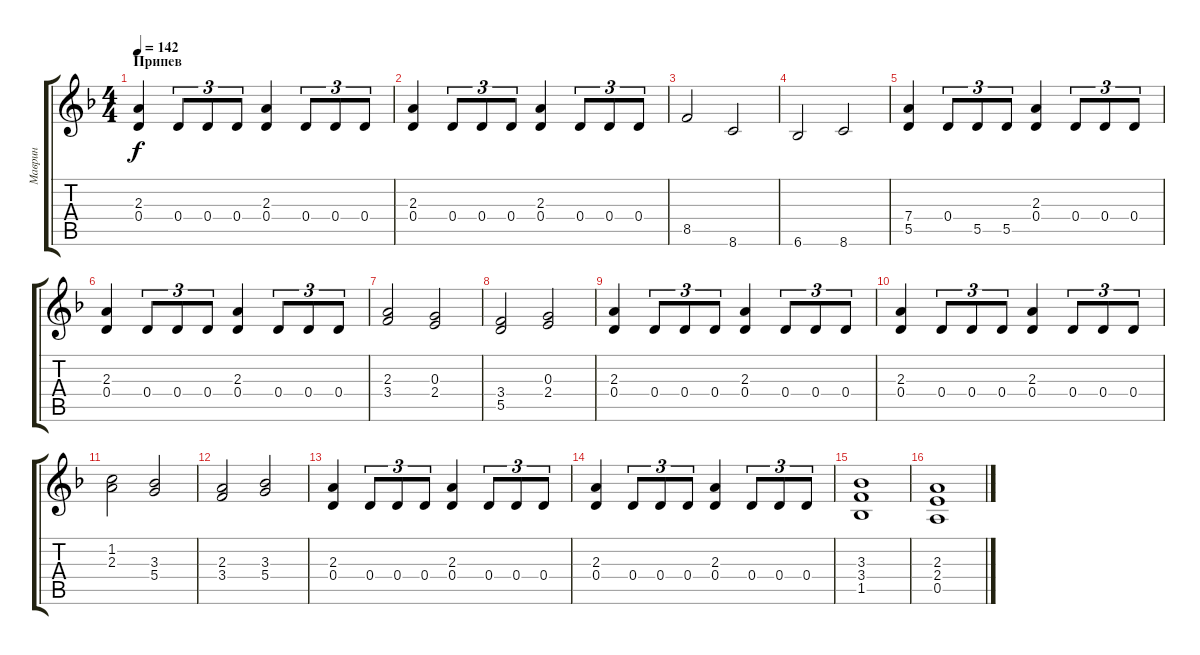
\track ("Маврин" "Маврин") {instrument distortionguitar}
\staff {score tabs}
\tuning (E4 B3 G3 D3 A2 E2) {hide}
\ts (4 4)
\section ("" "Припев")
\tempo 142
\clef g2
\ks dminor
(2.3 0.4).4{dy f} 0.4.8{tu (3 2)} 0.4.8{tu (3 2)} 0.4.8{tu (3 2)} (2.3 0.4).4 0.4.8{tu (3 2)} 0.4.8{tu (3 2)} 0.4.8{tu (3 2)} |
(2.3 0.4).4 0.4.8{tu (3 2)} 0.4.8{tu (3 2)} 0.4.8{tu (3 2)} (2.3 0.4).4 0.4.8{tu (3 2)} 0.4.8{tu (3 2)} 0.4.8{tu (3 2)} |
8.5.2 8.6.2 |
6.6.2 8.6.2 |
(7.4 5.5).4 0.4.8{tu (3 2)} 5.5.8{tu (3 2)} 5.5.8{tu (3 2)} (2.3 0.4).4 0.4.8{tu (3 2)} 0.4.8{tu (3 2)} 0.4.8{tu (3 2)} |
(2.3 0.4).4 0.4.8{tu (3 2)} 0.4.8{tu (3 2)} 0.4.8{tu (3 2)} (2.3 0.4).4 0.4.8{tu (3 2)} 0.4.8{tu (3 2)} 0.4.8{tu (3 2)} |
(2.3 3.4).2 (0.3 2.4).2 |
(3.4 5.5).2 (0.3 2.4).2 |
(2.3 0.4).4 0.4.8{tu (3 2)} 0.4.8{tu (3 2)} 0.4.8{tu (3 2)} (2.3 0.4).4 0.4.8{tu (3 2)} 0.4.8{tu (3 2)} 0.4.8{tu (3 2)} |
(2.3 0.4).4 0.4.8{tu (3 2)} 0.4.8{tu (3 2)} 0.4.8{tu (3 2)} (2.3 0.4).4 0.4.8{tu (3 2)} 0.4.8{tu (3 2)} 0.4.8{tu (3 2)} |
(1.2 2.3).2 (3.3 5.4).2 |
(2.3 3.4).2 (3.3 5.4).2 |
(2.3 0.4).4 0.4.8{tu (3 2)} 0.4.8{tu (3 2)} 0.4.8{tu (3 2)} (2.3 0.4).4 0.4.8{tu (3 2)} 0.4.8{tu (3 2)} 0.4.8{tu (3 2)} |
(2.3 0.4).4 0.4.8{tu (3 2)} 0.4.8{tu (3 2)} 0.4.8{tu (3 2)} (2.3 0.4).4 0.4.8{tu (3 2)} 0.4.8{tu (3 2)} 0.4.8{tu (3 2)} |
(3.3 3.4 1.5).1 |
(2.3 2.4 0.5).1
